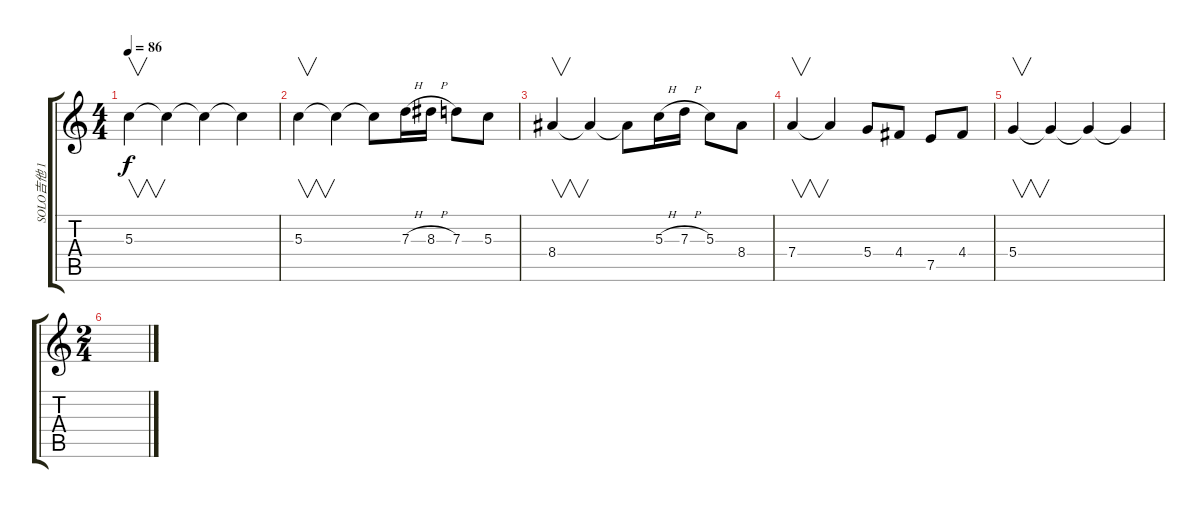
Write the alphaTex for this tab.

\track ("SOLO吉他 1" "SOLO吉他 1") {instrument distortionguitar}
\staff {score tabs}
\tuning (E4 B3 G3 D3 A2 E2) {hide}
\ts (4 4)
\tempo 86
\clef g2
\ks c
5.3.4{v dy f} 5.3{t}.4 5.3{t}.4 5.3{t}.4 |
5.3.4{v} 5.3{t}.4 5.3{t}.8 7.3{h}.16 8.3{h}.16 7.3.8 5.3.8 |
8.4.4{v} 8.4{t}.4 8.4{t}.8 5.3{h}.16 7.3{h}.16 5.3.8 8.4.8 |
7.4.4{v} 7.4{t}.4 5.4.8 4.4.8 7.5.8 4.4.8 |
5.4.4{v} 5.4{t}.4 5.4{t}.4 5.4{t}.4 |
\ts (2 4)
